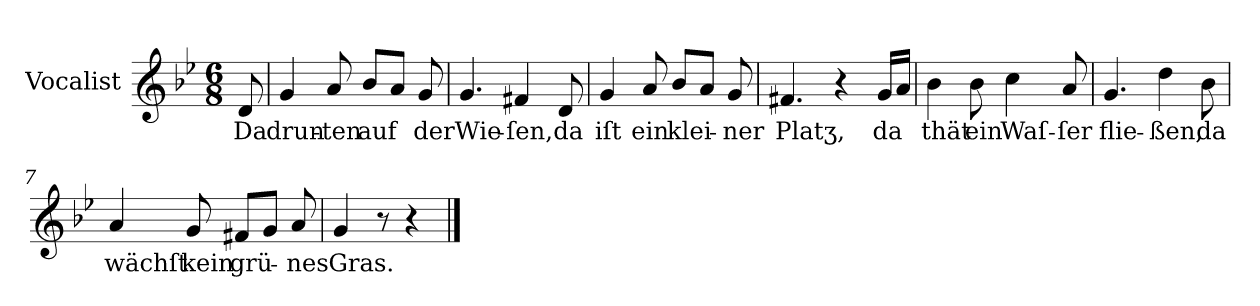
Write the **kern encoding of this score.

**kern	**text
*part1	*part1
*staff1	*staff1
*I"Vocalist	*
*k[b-e-]	*
*g:	*
*M6/8	*
=	=
8d	Da
=1	=1
4g	drun-
8a	-ten
8b-L	auf
8aJ	.
8g	der
=2	=2
4.g	Wie-
4f#X	-ſen,
8d	da
=3	=3
4g	iſt
8a	ein
8b-L	klei-
8aJ	.
8g	-ner
=4	=4
4.f#X	Platʒ,
4r	.
16gLL	da
16aJJ	.
=5	=5
4b-	thät
8b-	ein
4cc	Waſ-
8a	-ſer
=6	=6
4.g	flie-
4dd	-ßen,
8b-	da
=7	=7
4a	wächſt
8g	kein
8f#XL	grü-
8gJ	.
8a	-nes
=8	=8
4g	Gras.
8r	.
4r	.
==	==
*-	*-
